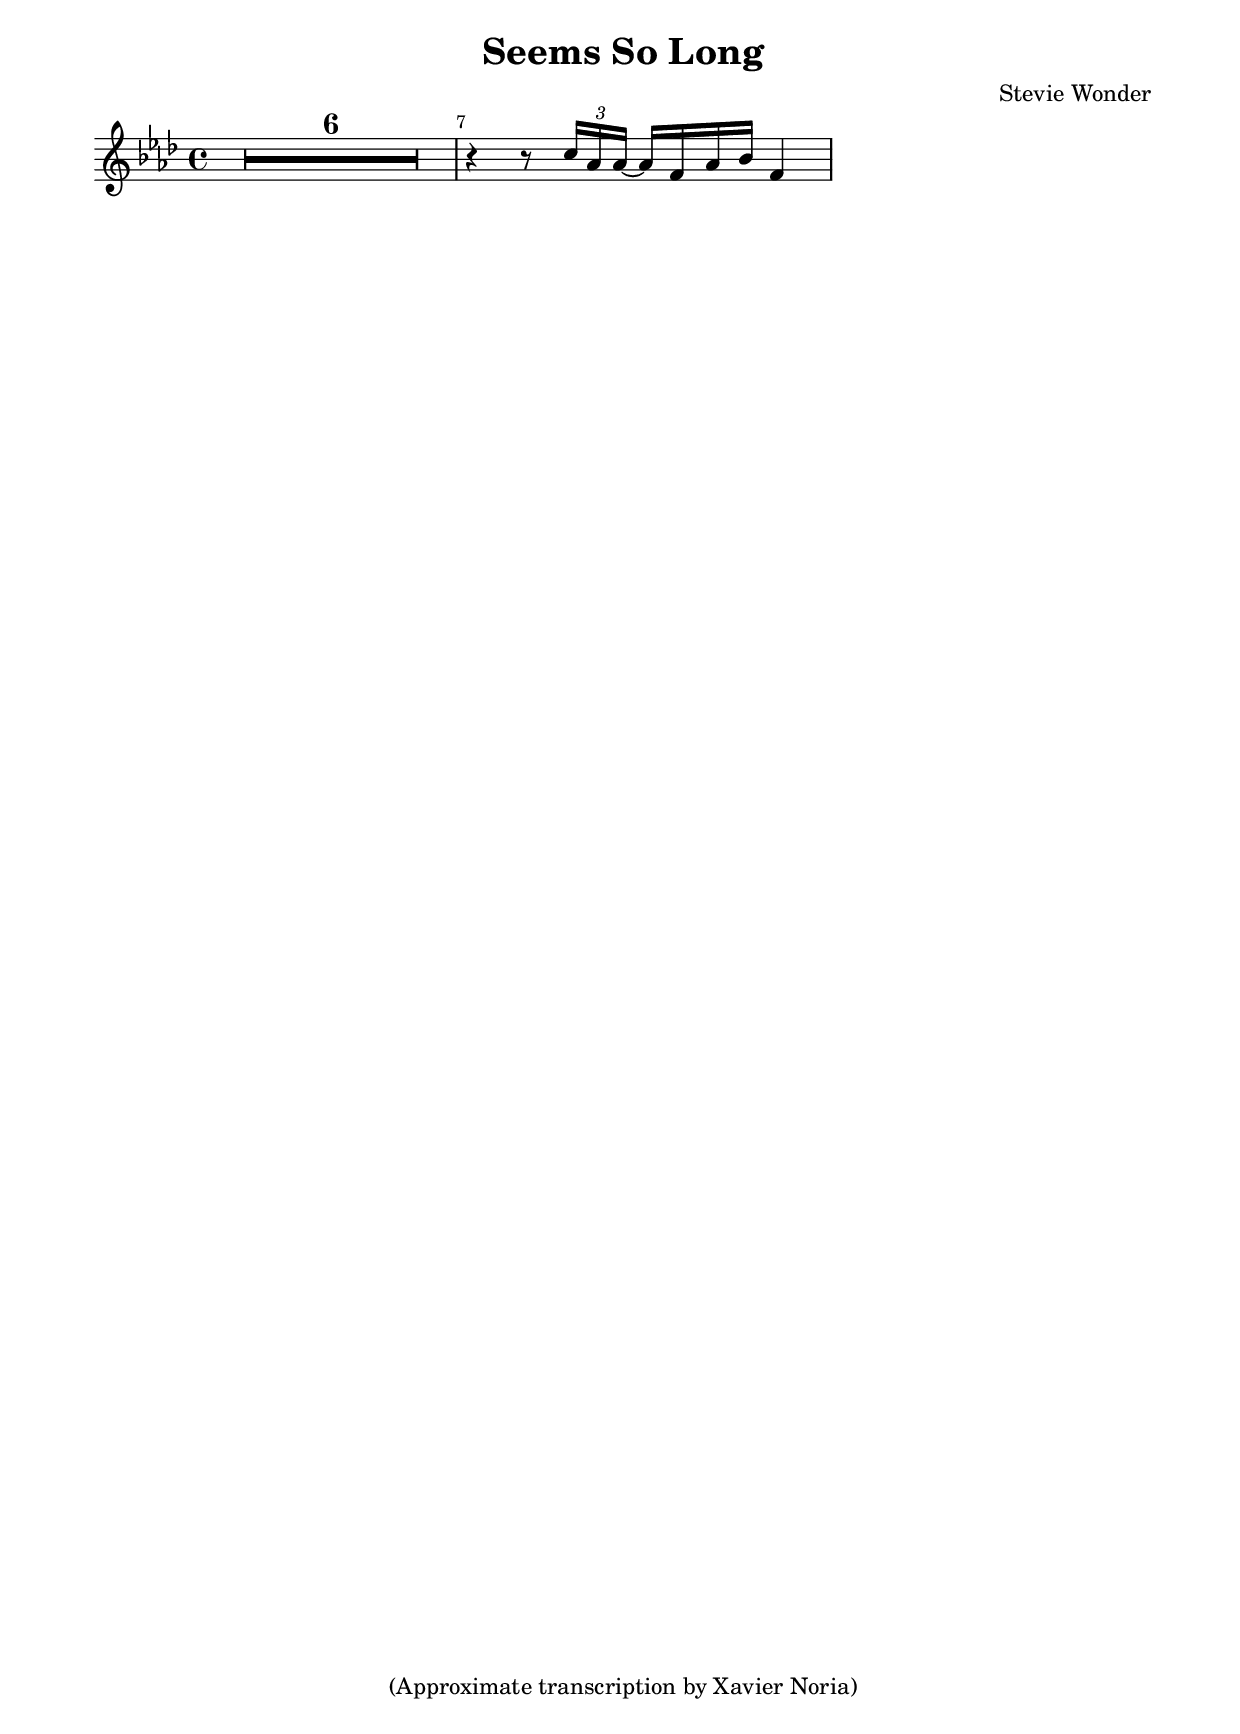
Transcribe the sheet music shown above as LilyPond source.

\version "2.16.1"

\include "../shared/common.ly"

\header {
  title    = "Seems So Long"
  composer = "Stevie Wonder"
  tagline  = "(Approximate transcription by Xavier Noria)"
}

melody = \relative c'' {
  \clef treble
  \key af \major
  \time 4/4
  % \tempo 4 = 62


  % --- Introduction -----------------------------------------------------------

  % 1 ~ 0:00
  R1*6 |

  % 2 ~ 0:29
  r4 r8 \times 2/3 { c16 af af ~ } af16 f af bf f4 
}

\score {
  \new Staff \melody
}
